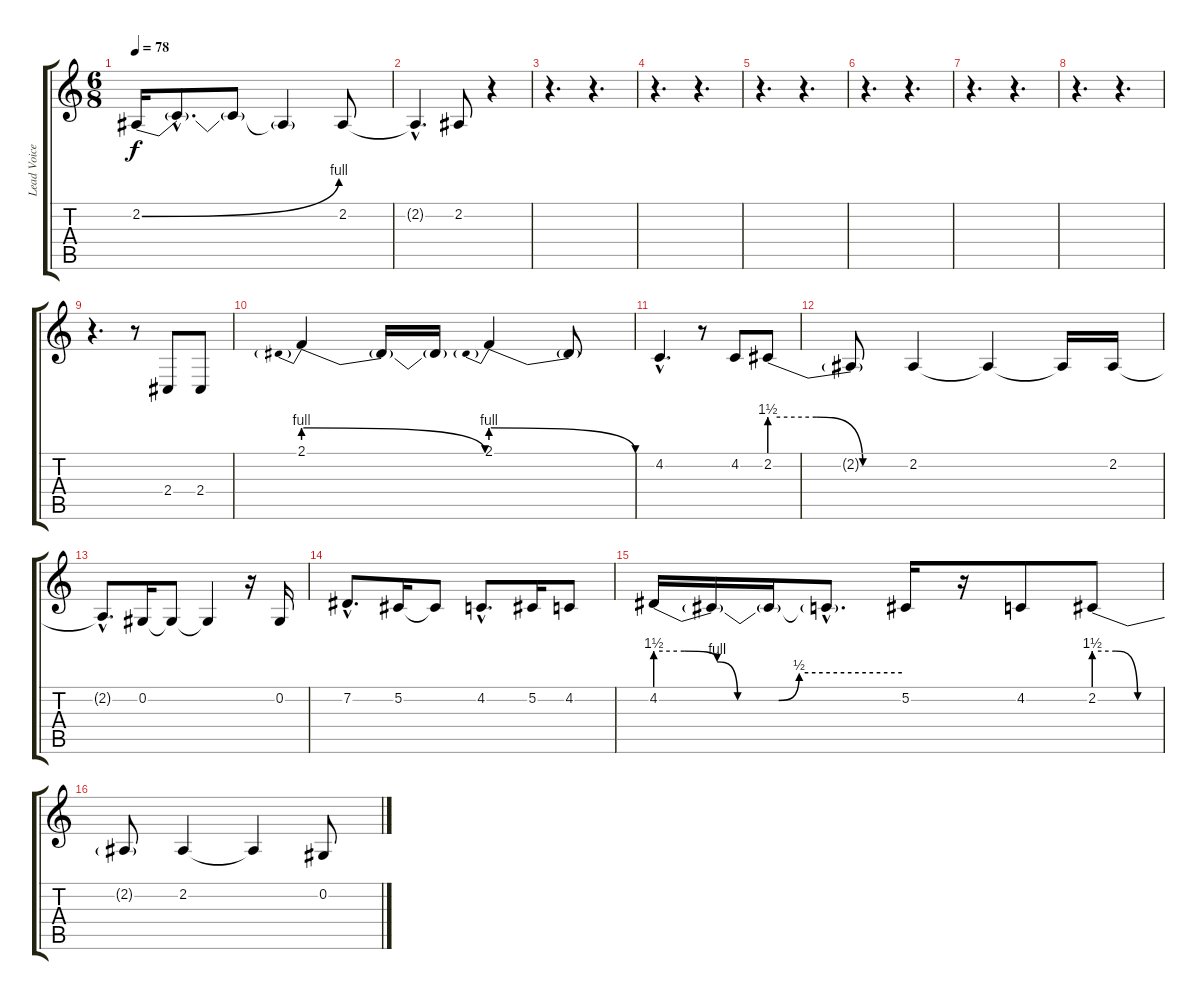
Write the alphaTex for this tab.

\track ("Lead Voice" "Lead Voice") {instrument lead2sawtooth}
\staff {score tabs}
\tuning (Db4 Ab3 E3 B2 Gb2 Db2) {hide}
\ts (6 8)
\tempo 78
\clef g2
\ks c
2.2{be (bend 0 0 60 4)}.16{dy f} 2.2{hac t}.8{d} 2.2{t}.8 2.2{t}.4 2.2.8 |
2.2{hac t}.4{d} 2.2.8 r.4 |
r.4{d} r.4{d} |
r.4{d} r.4{d} |
r.4{d} r.4{d} |
r.4{d} r.4{d} |
r.4{d} r.4{d} |
r.4{d} r.4{d} |
r.4{d} r.8 2.4.8 2.4.8 |
2.1{be (prebendrelease 0 4 60 0)}.4 2.1{t}.16 2.1{t}.16 2.1{be (prebendrelease 0 4 60 0)}.4 2.1{t}.8 |
4.2{hac}.4{d} r.8 4.2.8 2.2{be (custom 0 6 20 6 40 0 60 0)}.8 |
2.2{t}.8 2.2.4 2.2{t}.4 2.2{t}.16 2.2.16 |
2.2{hac t}.8{d} 0.2.16 0.2{t}.8 0.2{t}.4 r.16 0.2.16 |
7.2{hac}.8{d} 5.2.16 5.2{t}.8 4.2{hac}.8{d} 5.2.16 4.2.8 |
4.2{be (custom 0 6 7 6 15 4 20 0 30 0 35 2 60 2)}.16 4.2{t}.16 4.2{t}.16 4.2{hac t}.8{d} 5.2.16 r.16 4.2.8 2.2{be (custom 0 6 20 6 40 0 60 0)}.8 |
2.2{t}.8 2.2.4 2.2{t}.4 0.2.8
